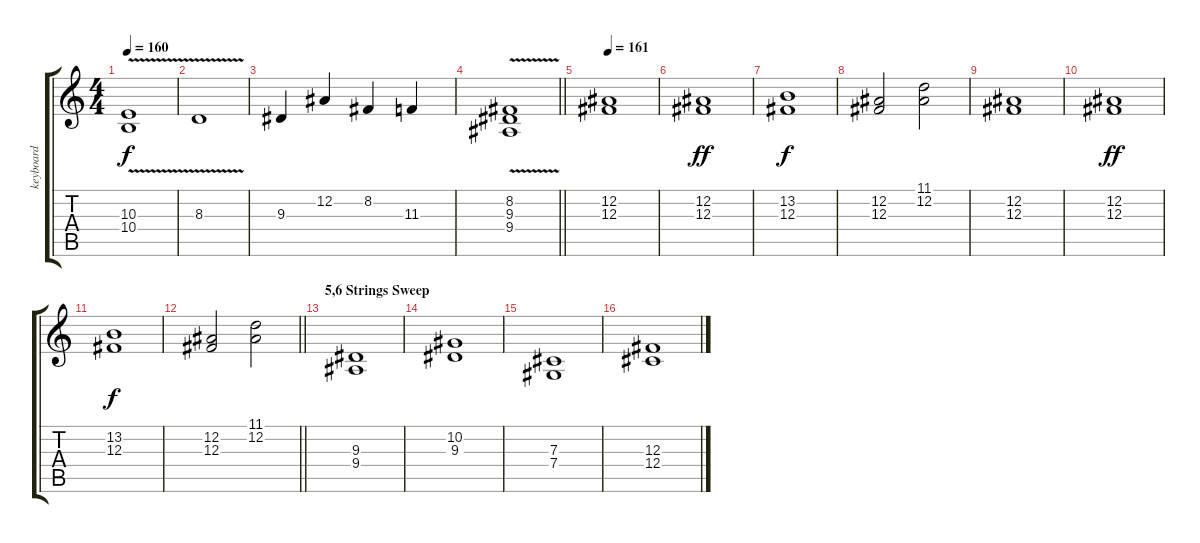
\track ("keyboard" "keyboard") {instrument choiraahs}
\staff {score tabs}
\tuning (Eb4 Bb3 Gb3 Db3 Ab2 Eb2) {hide}
\ts (4 4)
\tempo 160
\clef g2
\ks c
(10.3{v} 10.4).1{dy f} |
8.3{v}.1 |
9.3.4 12.2.4 8.2.4 11.3.4 |
\barLineRight lightlight
(8.2 9.3{v} 9.4).1 |
\section ("" "")
\tempo 161
(12.2 12.3).1 |
(12.2 12.3).1{dy ff} |
(13.2 12.3).1{dy f} |
(12.2 12.3).2 (11.1 12.2).2 |
(12.2 12.3).1 |
(12.2 12.3).1{dy ff} |
(13.2 12.3).1{dy f} |
\barLineRight lightlight
(12.2 12.3).2 (11.1 12.2).2 |
\section ("" "5,6 Strings Sweep ")
(9.3 9.4).1 |
\ks aminor
(10.2 9.3).1 |
(7.3 7.4).1 |
(12.3 12.4).1
